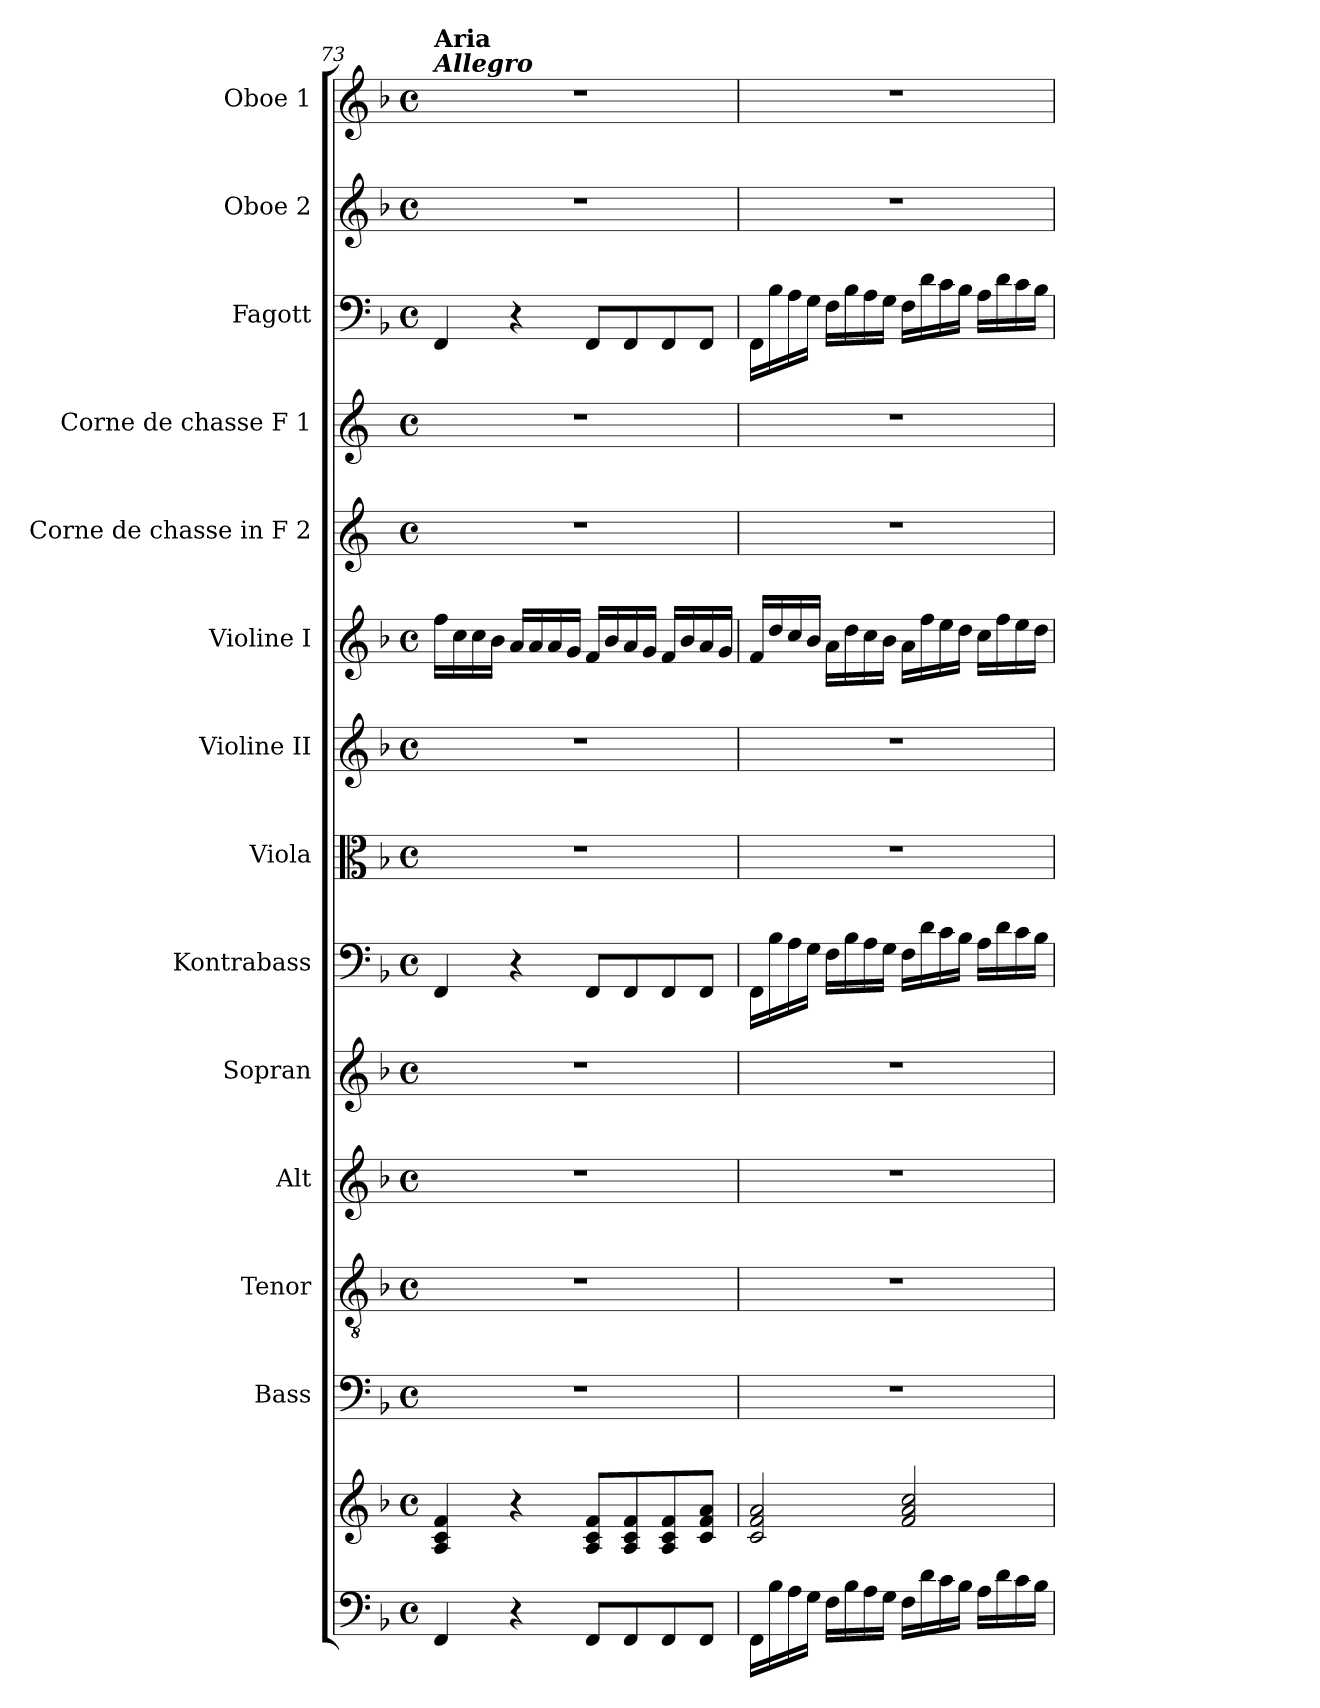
**kern	**kern	**kern	**kern	**kern	**kern	**kern	**kern	**kern	**kern	**kern	**kern	**kern	**kern	**kern
*part14	*part14	*part13	*part12	*part11	*part10	*part9	*part8	*part7	*part6	*part5	*part4	*part3	*part2	*part1
*staff15	*staff14	*staff13	*staff12	*staff11	*staff10	*staff9	*staff8	*staff7	*staff6	*staff5	*staff4	*staff3	*staff2	*staff1
*	*	*I"Bass	*I"Tenor	*I"Alt	*I"Sopran	*I"Kontrabass	*I"Viola	*I"Violine II	*I"Violine I	*I"Corne de chasse in F 2	*I"Corne de chasse F 1	*I"Fagott	*I"Oboe 2	*I"Oboe 1
*	*	*I'B.	*I'T.	*I'A.	*I'S.	*I'Kb.	*I'Vla.	*I'Vl. II	*I'Vl. I	*	*	*I'Fg.	*I'Ob. 2	*I'Ob. 1
!!LO:PB:g=z
*clefF4	*clefG2	*clefF4	*clefGv2	*clefG2	*clefG2	*clefF4	*clefC3	*clefG2	*clefG2	*clefG2	*clefG2	*clefF4	*clefG2	*clefG2
*	*	*	*	*	*	*ITrd7c12	*	*	*	*ITrd4c7	*ITrd4c7	*	*	*
*k[b-]	*k[b-]	*k[b-]	*k[b-]	*k[b-]	*k[b-]	*k[b-]	*k[b-]	*k[b-]	*k[b-]	*k[b-]	*k[b-]	*k[b-]	*k[b-]	*k[b-]
*F:	*F:	*F:	*F:	*F:	*F:	*F:	*F:	*F:	*F:	*F:	*F:	*F:	*F:	*F:
*M4/4	*M4/4	*M4/4	*M4/4	*M4/4	*M4/4	*M4/4	*M4/4	*M4/4	*M4/4	*M4/4	*M4/4	*M4/4	*M4/4	*M4/4
*met(c)	*met(c)	*met(c)	*met(c)	*met(c)	*met(c)	*met(c)	*met(c)	*met(c)	*met(c)	*met(c)	*met(c)	*met(c)	*met(c)	*met(c)
=73	=73	=73	=73	=73	=73	=73	=73	=73	=73	=73	=73	=73	=73	=73
!	!	!	!	!	!	!	!	!	!	!	!	!	!	!LO:TX:a:Bi:t=Allegro
!	!	!	!	!	!	!	!	!	!	!	!	!	!	!LO:TX:a:B:t=Aria
4FF/	4A/ 4c/ 4f/	1r	1r	1r	1r	4FFF/	1r	1r	16ff\LL	1r	1r	4FF/	1r	1r
.	.	.	.	.	.	.	.	.	16cc\	.	.	.	.	.
.	.	.	.	.	.	.	.	.	16cc\	.	.	.	.	.
.	.	.	.	.	.	.	.	.	16b-\JJ	.	.	.	.	.
4r	4r	.	.	.	.	4r	.	.	16a/LL	.	.	4r	.	.
.	.	.	.	.	.	.	.	.	16a/	.	.	.	.	.
.	.	.	.	.	.	.	.	.	16a/	.	.	.	.	.
.	.	.	.	.	.	.	.	.	16g/JJ	.	.	.	.	.
8FF/L	8A/ 8c/ 8f/L	.	.	.	.	8FFF/L	.	.	16f/LL	.	.	8FF/L	.	.
.	.	.	.	.	.	.	.	.	16b-/	.	.	.	.	.
8FF/	8A/ 8c/ 8f/	.	.	.	.	8FFF/	.	.	16a/	.	.	8FF/	.	.
.	.	.	.	.	.	.	.	.	16g/JJ	.	.	.	.	.
8FF/	8A/ 8c/ 8f/	.	.	.	.	8FFF/	.	.	16f/LL	.	.	8FF/	.	.
.	.	.	.	.	.	.	.	.	16b-/	.	.	.	.	.
8FF/J	8c/ 8f/ 8a/J	.	.	.	.	8FFF/J	.	.	16a/	.	.	8FF/J	.	.
.	.	.	.	.	.	.	.	.	16g/JJ	.	.	.	.	.
=74	=74	=74	=74	=74	=74	=74	=74	=74	=74	=74	=74	=74	=74	=74
16FF\LL	2c/ 2f/ 2a/	1r	1r	1r	1r	16FFF\LL	1r	1r	16f/LL	1r	1r	16FF\LL	1r	1r
16B-\	.	.	.	.	.	16BB-\	.	.	16dd/	.	.	16B-\	.	.
16A\	.	.	.	.	.	16AA\	.	.	16cc/	.	.	16A\	.	.
16G\JJ	.	.	.	.	.	16GG\JJ	.	.	16b-/JJ	.	.	16G\JJ	.	.
16F\LL	.	.	.	.	.	16FF\LL	.	.	16a\LL	.	.	16F\LL	.	.
16B-\	.	.	.	.	.	16BB-\	.	.	16dd\	.	.	16B-\	.	.
16A\	.	.	.	.	.	16AA\	.	.	16cc\	.	.	16A\	.	.
16G\JJ	.	.	.	.	.	16GG\JJ	.	.	16b-\JJ	.	.	16G\JJ	.	.
16F\LL	2f/ 2a/ 2cc/	.	.	.	.	16FF\LL	.	.	16a\LL	.	.	16F\LL	.	.
16d\	.	.	.	.	.	16D\	.	.	16ff\	.	.	16d\	.	.
16c\	.	.	.	.	.	16C\	.	.	16ee\	.	.	16c\	.	.
16B-\JJ	.	.	.	.	.	16BB-\JJ	.	.	16dd\JJ	.	.	16B-\JJ	.	.
16A\LL	.	.	.	.	.	16AA\LL	.	.	16cc\LL	.	.	16A\LL	.	.
16d\	.	.	.	.	.	16D\	.	.	16ff\	.	.	16d\	.	.
16c\	.	.	.	.	.	16C\	.	.	16ee\	.	.	16c\	.	.
16B-\JJ	.	.	.	.	.	16BB-\JJ	.	.	16dd\JJ	.	.	16B-\JJ	.	.
=	=	=	=	=	=	=	=	=	=	=	=	=	=	=
*-	*-	*-	*-	*-	*-	*-	*-	*-	*-	*-	*-	*-	*-	*-
